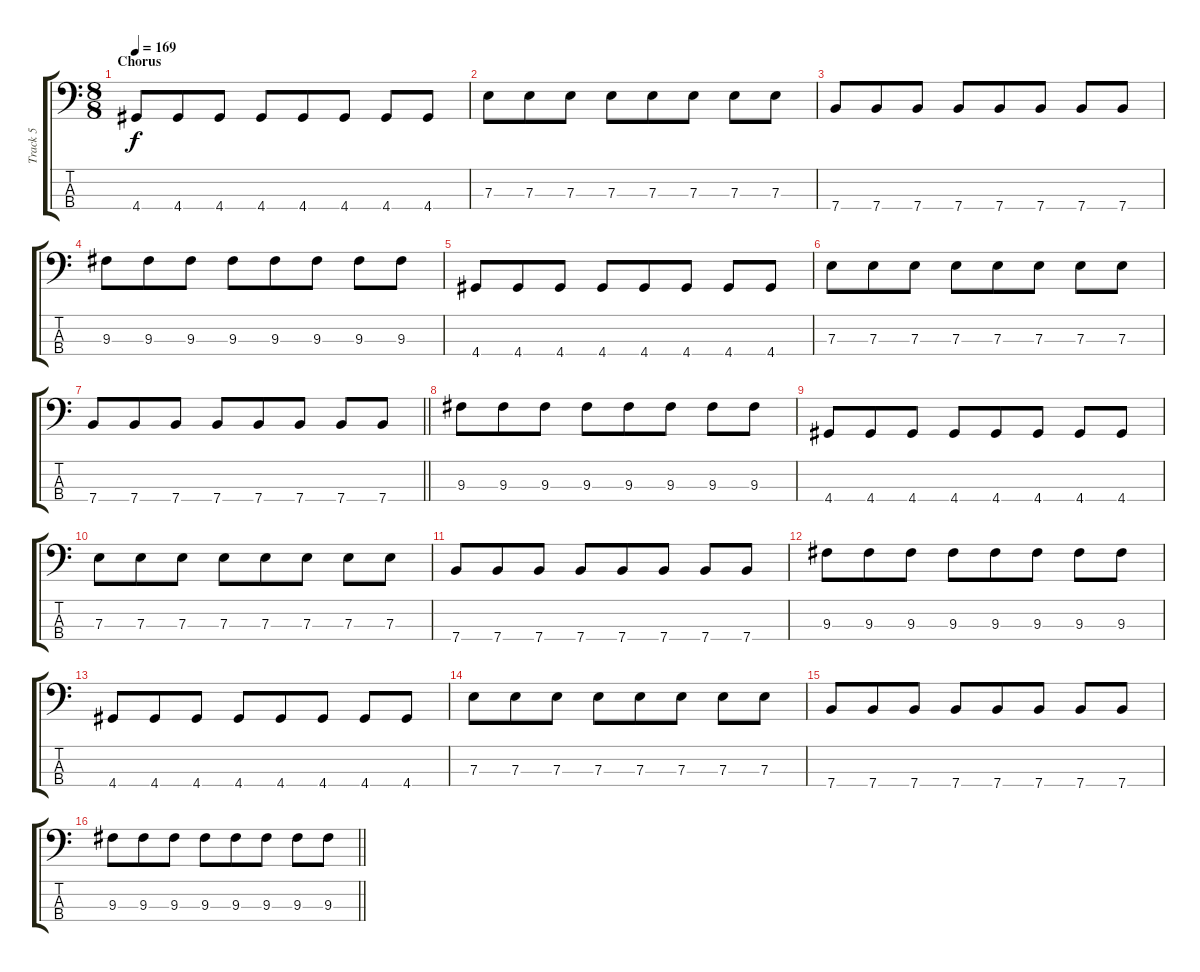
\track ("Track 5" "Track 5") {instrument electricbassfinger}
\staff {score tabs}
\tuning (G2 D2 A1 E1) {hide}
\ts (8 8)
\section ("" "Chorus")
\tempo 169
\clef f4
\ks c
4.4.8{dy f} 4.4.8 4.4.8 4.4.8 4.4.8 4.4.8 4.4.8 4.4.8 |
7.3.8 7.3.8 7.3.8 7.3.8 7.3.8 7.3.8 7.3.8 7.3.8 |
7.4.8 7.4.8 7.4.8 7.4.8 7.4.8 7.4.8 7.4.8 7.4.8 |
9.3.8 9.3.8 9.3.8 9.3.8 9.3.8 9.3.8 9.3.8 9.3.8 |
4.4.8 4.4.8 4.4.8 4.4.8 4.4.8 4.4.8 4.4.8 4.4.8 |
7.3.8 7.3.8 7.3.8 7.3.8 7.3.8 7.3.8 7.3.8 7.3.8 |
\barLineRight lightlight
7.4.8 7.4.8 7.4.8 7.4.8 7.4.8 7.4.8 7.4.8 7.4.8 |
9.3.8 9.3.8 9.3.8 9.3.8 9.3.8 9.3.8 9.3.8 9.3.8 |
4.4.8 4.4.8 4.4.8 4.4.8 4.4.8 4.4.8 4.4.8 4.4.8 |
7.3.8 7.3.8 7.3.8 7.3.8 7.3.8 7.3.8 7.3.8 7.3.8 |
7.4.8 7.4.8 7.4.8 7.4.8 7.4.8 7.4.8 7.4.8 7.4.8 |
9.3.8 9.3.8 9.3.8 9.3.8 9.3.8 9.3.8 9.3.8 9.3.8 |
4.4.8 4.4.8 4.4.8 4.4.8 4.4.8 4.4.8 4.4.8 4.4.8 |
7.3.8 7.3.8 7.3.8 7.3.8 7.3.8 7.3.8 7.3.8 7.3.8 |
7.4.8 7.4.8 7.4.8 7.4.8 7.4.8 7.4.8 7.4.8 7.4.8 |
\barLineRight lightlight
9.3.8 9.3.8 9.3.8 9.3.8 9.3.8 9.3.8 9.3.8 9.3.8
